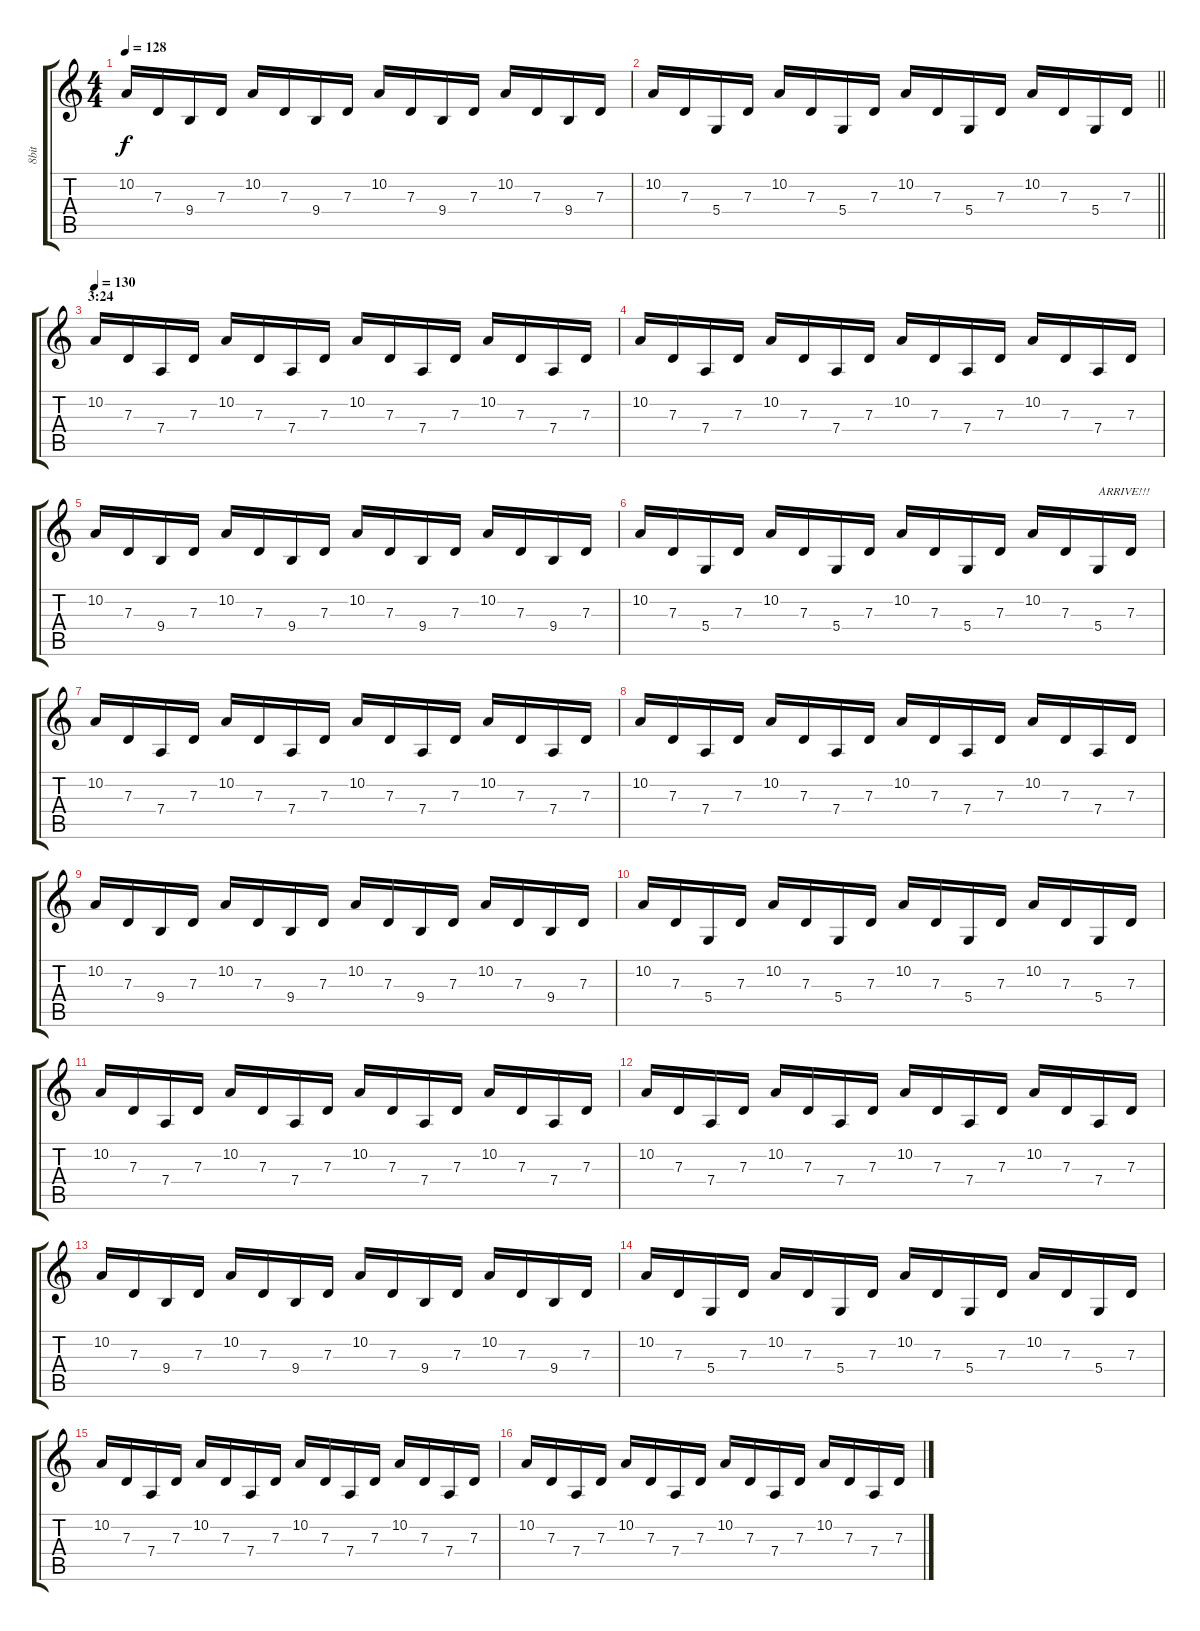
\track ("8bit" "8bit") {instrument lead2sawtooth}
\staff {score tabs}
\tuning (E4 B3 G3 D3 A2 E2) {hide}
\ts (4 4)
\tempo 128
\clef g2
\ks c
10.2.16{dy f} 7.3.16 9.4.16 7.3.16 10.2.16 7.3.16 9.4.16 7.3.16 10.2.16 7.3.16 9.4.16 7.3.16 10.2.16 7.3.16 9.4.16 7.3.16 |
\barLineRight lightlight
10.2.16 7.3.16 5.4.16 7.3.16 10.2.16 7.3.16 5.4.16 7.3.16 10.2.16 7.3.16 5.4.16 7.3.16 10.2.16 7.3.16 5.4.16 7.3.16 |
\section ("" "3:24")
\tempo 130
10.2.16 7.3.16 7.4.16 7.3.16 10.2.16 7.3.16 7.4.16 7.3.16 10.2.16 7.3.16 7.4.16 7.3.16 10.2.16 7.3.16 7.4.16 7.3.16 |
10.2.16 7.3.16 7.4.16 7.3.16 10.2.16 7.3.16 7.4.16 7.3.16 10.2.16 7.3.16 7.4.16 7.3.16 10.2.16 7.3.16 7.4.16 7.3.16 |
10.2.16 7.3.16 9.4.16 7.3.16 10.2.16 7.3.16 9.4.16 7.3.16 10.2.16 7.3.16 9.4.16 7.3.16 10.2.16 7.3.16 9.4.16 7.3.16 |
10.2.16 7.3.16 5.4.16 7.3.16 10.2.16 7.3.16 5.4.16 7.3.16 10.2.16 7.3.16 5.4.16 7.3.16 10.2.16 7.3.16 5.4.16{txt "ARRIVE!!!"} 7.3.16 |
10.2.16 7.3.16 7.4.16 7.3.16 10.2.16 7.3.16 7.4.16 7.3.16 10.2.16 7.3.16 7.4.16 7.3.16 10.2.16 7.3.16 7.4.16 7.3.16 |
10.2.16 7.3.16 7.4.16 7.3.16 10.2.16 7.3.16 7.4.16 7.3.16 10.2.16 7.3.16 7.4.16 7.3.16 10.2.16 7.3.16 7.4.16 7.3.16 |
10.2.16 7.3.16 9.4.16 7.3.16 10.2.16 7.3.16 9.4.16 7.3.16 10.2.16 7.3.16 9.4.16 7.3.16 10.2.16 7.3.16 9.4.16 7.3.16 |
10.2.16 7.3.16 5.4.16 7.3.16 10.2.16 7.3.16 5.4.16 7.3.16 10.2.16 7.3.16 5.4.16 7.3.16 10.2.16 7.3.16 5.4.16 7.3.16 |
10.2.16 7.3.16 7.4.16 7.3.16 10.2.16 7.3.16 7.4.16 7.3.16 10.2.16 7.3.16 7.4.16 7.3.16 10.2.16 7.3.16 7.4.16 7.3.16 |
10.2.16 7.3.16 7.4.16 7.3.16 10.2.16 7.3.16 7.4.16 7.3.16 10.2.16 7.3.16 7.4.16 7.3.16 10.2.16 7.3.16 7.4.16 7.3.16 |
10.2.16 7.3.16 9.4.16 7.3.16 10.2.16 7.3.16 9.4.16 7.3.16 10.2.16 7.3.16 9.4.16 7.3.16 10.2.16 7.3.16 9.4.16 7.3.16 |
10.2.16 7.3.16 5.4.16 7.3.16 10.2.16 7.3.16 5.4.16 7.3.16 10.2.16 7.3.16 5.4.16 7.3.16 10.2.16 7.3.16 5.4.16 7.3.16 |
10.2.16 7.3.16 7.4.16 7.3.16 10.2.16 7.3.16 7.4.16 7.3.16 10.2.16 7.3.16 7.4.16 7.3.16 10.2.16 7.3.16 7.4.16 7.3.16 |
10.2.16 7.3.16 7.4.16 7.3.16 10.2.16 7.3.16 7.4.16 7.3.16 10.2.16 7.3.16 7.4.16 7.3.16 10.2.16 7.3.16 7.4.16 7.3.16
